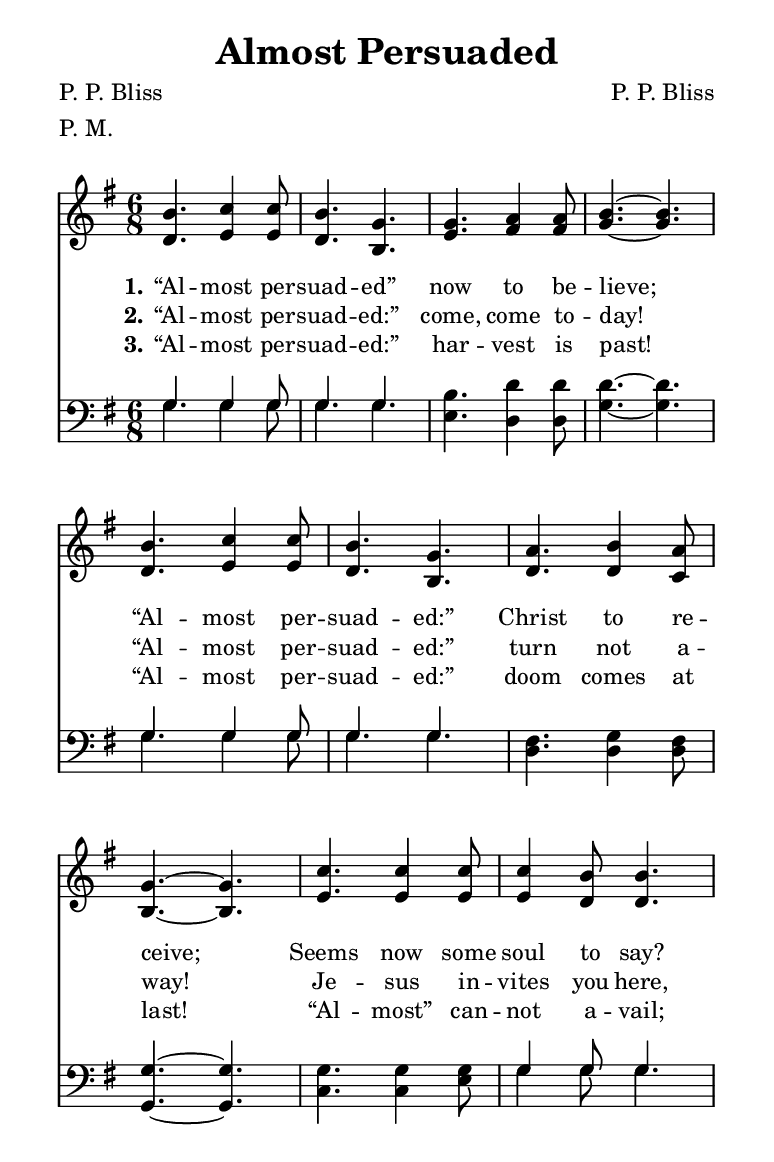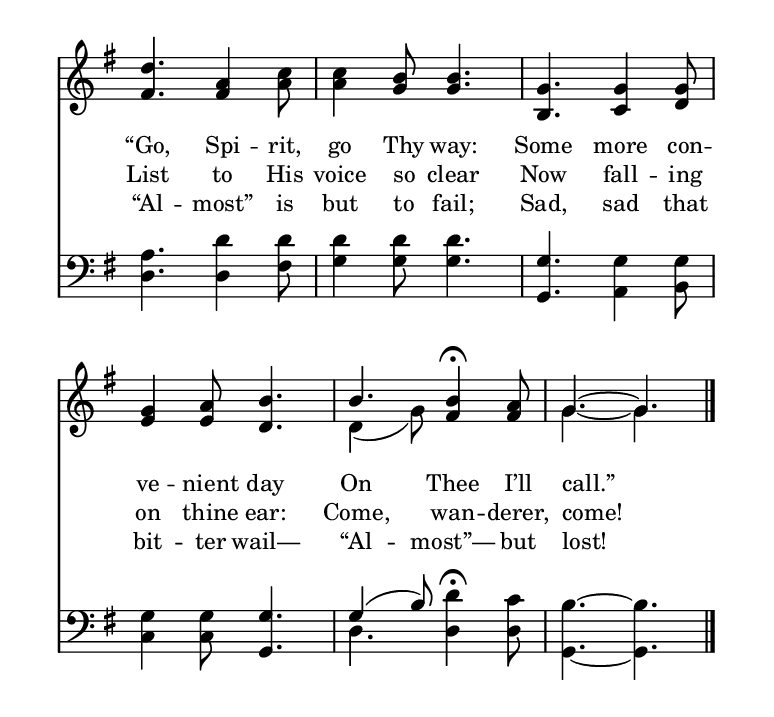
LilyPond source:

\include "common/global.ily"
\paper {
  \include "common/paper.ily"
  ragged-bottom = ##t
  ragged-last-bottom = ##t
  systems-per-page = #(cond (is-eogsized 3) (#t #f))
  %page-count = ##f
}

\header{
  hymnnumber = "57"
  title = "Almost Persuaded"
  tunename = ""
  meter = "P. M."
  poet = "P. P. Bliss"
  composer = "P. P. Bliss"
  %copyright = ""
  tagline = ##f
}

% for fermata in MIDI
ta = { \tempo 4=80 }
tb = { \tempo 4=40 }

patternAA = { c4.   c4 c8 | c4. c4. }
patternAB = { c4 c8 c4 c8 | c4. c4. }
patternAC = { c4. \tb c4 \ta c8 | c4. c4. }
patternBA = { c4. c4 c8 | c4 c8 c4. }

global = {
  \include "common/overrides.ily"
  \override Staff.TimeSignature.style = #'numbered
  \time 6/8
  \override Score.MetronomeMark.transparent = ##t % hide all fermata changes too
  \ta
  \key g \major
  %\partial 4
  \autoBeamOff
}

notesSoprano = {
\global
\relative c'' {

  \changePitch \patternAA { b c c | b g | g a a | b ~ b }
  \changePitch \patternAA { b c c | b g | a b a | g ~ g }
  \changePitch \patternBA { c c c | c b b }
  \changePitch \patternBA { d a c | c b b }
  \changePitch \patternBA { g g g | g a b }
  \changePitch \patternAC { b b \fermata a | g ~ g }

  \bar "|."

}
}

notesAlto = {
\global
\relative e' {

  \changePitch \patternAA { d e e | d b | e fis fis | g ~ g }
  \changePitch \patternAA { d e e | d b | d d c | b ~ b }
  \changePitch \patternBA { e e e | e d d }
  \changePitch \patternBA { fis fis a | a g g }
  \changePitch \patternBA { b, c d | e e d }
  \changePitch \patternAB { d( g) fis fis | g ~ g }

}
}

notesTenor = {
\global
\relative a {

  \changePitch \patternAA { g g g | g g | b d d | d ~ d }
  \changePitch \patternAA { g, g g | g g | fis g fis | g ~ g }
  \changePitch \patternBA { g g g | g g g }
  \changePitch \patternBA { a d d | d d d }
  \changePitch \patternBA { g, g g | g g g }
  \changePitch \patternAB { g( b) d c | b ~ b }

}
}

notesBass = {
\global
\relative f {

  \changePitch \patternAA { g g g | g g | e d d | g ~ g }
  \changePitch \patternAA { g g g | g g | d d d | g, ~ g }
  \changePitch \patternBA { c c e | g g g }
  \changePitch \patternBA { d d fis | g g g }
  \changePitch \patternBA { g, a b | c c g }
  \changePitch \patternAC { d' d \fermata d | g, ~ g }

}
}

wordsA = \lyricmode {
\set stanza = "1."

“Al -- most per -- suad -- ed” now to be -- lieve;
“Al -- most per -- suad -- ed:” Christ to re -- ceive;
Seems now some soul to say?
“Go, Spi -- rit, go Thy way:
Some more con -- ve -- nient day
On Thee I’ll call.”

}

wordsB = \lyricmode {
\set stanza = "2."

“Al -- most per -- suad -- ed:” come, come to -- day!
“Al -- most per -- suad -- ed:” turn not a -- way!
Je -- sus in -- vites you here,
List to His voice so clear
Now fall -- ing on thine ear:
Come, wan -- derer, come!

}

wordsC = \lyricmode {
\set stanza = "3."

“Al -- most per -- suad -- ed:” har -- vest is past!
“Al -- most per -- suad -- ed:” doom comes at last!
“Al -- most” can -- not a -- vail;
“Al -- most” is but to fail;
Sad, sad that bit -- ter wail—
“Al -- most”— but lost!

}

\score {
  \context ChoirStaff <<
    \context Staff = upper <<
      \set Staff.autoBeaming = ##f
      \set ChoirStaff.systemStartDelimiter = #'SystemStartBar
      \set ChoirStaff.printPartCombineTexts = ##f
      \partcombine #'(2 . 9) \notesSoprano \notesAlto
      \context NullVoice = sopranos { \voiceOne << \notesSoprano >> }
      \context NullVoice = altos { \voiceTwo << \notesAlto >> }
      \context Lyrics = one   \lyricsto sopranos \wordsA
      \context Lyrics = two   \lyricsto sopranos \wordsB
      \context Lyrics = three \lyricsto sopranos \wordsC
    >>
    \context Staff = men <<
      \clef bass
      \set ChoirStaff.printPartCombineTexts = ##f
      \partcombine #'(2 . 9) \notesTenor \notesBass
      \context NullVoice = tenors { \voiceOne << \notesTenor >> }
      \context NullVoice = basses { \voiceTwo << \notesBass >> }
    >>
  >>
  \layout {
    \include "common/layout.ily"
  }
  \midi{
    \include "common/midi.ily"
  }
}

\version "2.19.49"  % necessary for upgrading to future LilyPond versions.

% vi:set et ts=2 sw=2 ai nocindent syntax=lilypond:
